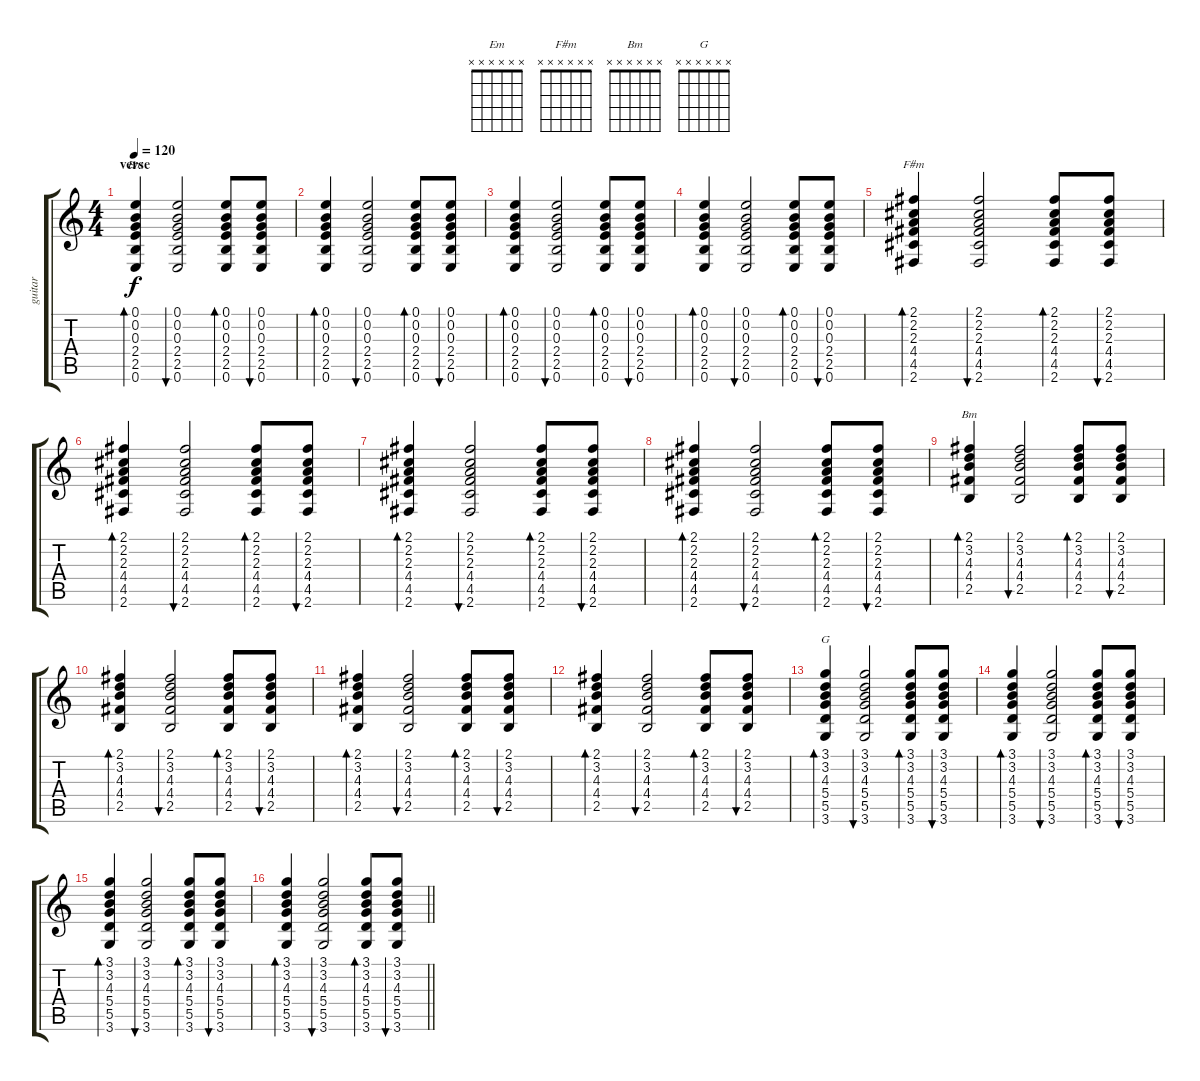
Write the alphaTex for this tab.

\track ("guitar" "guitar") {instrument acousticguitarsteel}
\staff {score tabs}
\tuning (E4 B3 G3 D3 A2 E2) {hide}
\chord ("Em" x x x x x x)
\chord ("F#m" x x x x x x)
\chord ("Bm" x x x x x x)
\chord ("G" x x x x x x)
\ts (4 4)
\section ("" "verse")
\tempo 120
\clef g2
\ks c
(0.1 0.2 0.3 2.4 2.5 0.6).4{bd 30 ch "Em" dy f} (0.1 0.2 0.3 2.4 2.5 0.6).2{bu 30} (0.1 0.2 0.3 2.4 2.5 0.6).8{bd 30} (0.1 0.2 0.3 2.4 2.5 0.6).8{bu 30} |
(0.1 0.2 0.3 2.4 2.5 0.6).4{bd 30} (0.1 0.2 0.3 2.4 2.5 0.6).2{bu 30} (0.1 0.2 0.3 2.4 2.5 0.6).8{bd 30} (0.1 0.2 0.3 2.4 2.5 0.6).8{bu 30} |
(0.1 0.2 0.3 2.4 2.5 0.6).4{bd 30} (0.1 0.2 0.3 2.4 2.5 0.6).2{bu 30} (0.1 0.2 0.3 2.4 2.5 0.6).8{bd 30} (0.1 0.2 0.3 2.4 2.5 0.6).8{bu 30} |
(0.1 0.2 0.3 2.4 2.5 0.6).4{bd 30} (0.1 0.2 0.3 2.4 2.5 0.6).2{bu 30} (0.1 0.2 0.3 2.4 2.5 0.6).8{bd 30} (0.1 0.2 0.3 2.4 2.5 0.6).8{bu 30} |
(2.1 2.2 2.3 4.4 4.5 2.6).4{bd 30 ch "F#m"} (2.1 2.2 2.3 4.4 4.5 2.6).2{bu 30} (2.1 2.2 2.3 4.4 4.5 2.6).8{bd 30} (2.1 2.2 2.3 4.4 4.5 2.6).8{bu 30} |
(2.1 2.2 2.3 4.4 4.5 2.6).4{bd 30} (2.1 2.2 2.3 4.4 4.5 2.6).2{bu 30} (2.1 2.2 2.3 4.4 4.5 2.6).8{bd 30} (2.1 2.2 2.3 4.4 4.5 2.6).8{bu 30} |
(2.1 2.2 2.3 4.4 4.5 2.6).4{bd 30} (2.1 2.2 2.3 4.4 4.5 2.6).2{bu 30} (2.1 2.2 2.3 4.4 4.5 2.6).8{bd 30} (2.1 2.2 2.3 4.4 4.5 2.6).8{bu 30} |
(2.1 2.2 2.3 4.4 4.5 2.6).4{bd 30} (2.1 2.2 2.3 4.4 4.5 2.6).2{bu 30} (2.1 2.2 2.3 4.4 4.5 2.6).8{bd 30} (2.1 2.2 2.3 4.4 4.5 2.6).8{bu 30} |
(2.1 3.2 4.3 4.4 2.5).4{bd 30 ch "Bm"} (2.1 3.2 4.3 4.4 2.5).2{bu 30} (2.1 3.2 4.3 4.4 2.5).8{bd 30} (2.1 3.2 4.3 4.4 2.5).8{bu 30} |
(2.1 3.2 4.3 4.4 2.5).4{bd 30} (2.1 3.2 4.3 4.4 2.5).2{bu 30} (2.1 3.2 4.3 4.4 2.5).8{bd 30} (2.1 3.2 4.3 4.4 2.5).8{bu 30} |
(2.1 3.2 4.3 4.4 2.5).4{bd 30} (2.1 3.2 4.3 4.4 2.5).2{bu 30} (2.1 3.2 4.3 4.4 2.5).8{bd 30} (2.1 3.2 4.3 4.4 2.5).8{bu 30} |
(2.1 3.2 4.3 4.4 2.5).4{bd 30} (2.1 3.2 4.3 4.4 2.5).2{bu 30} (2.1 3.2 4.3 4.4 2.5).8{bd 30} (2.1 3.2 4.3 4.4 2.5).8{bu 30} |
(3.1 3.2 4.3 5.4 5.5 3.6).4{bd 30 ch "G"} (3.1 3.2 4.3 5.4 5.5 3.6).2{bu 30} (3.1 3.2 4.3 5.4 5.5 3.6).8{bd 30} (3.1 3.2 4.3 5.4 5.5 3.6).8{bu 30} |
(3.1 3.2 4.3 5.4 5.5 3.6).4{bd 30} (3.1 3.2 4.3 5.4 5.5 3.6).2{bu 30} (3.1 3.2 4.3 5.4 5.5 3.6).8{bd 30} (3.1 3.2 4.3 5.4 5.5 3.6).8{bu 30} |
(3.1 3.2 4.3 5.4 5.5 3.6).4{bd 30} (3.1 3.2 4.3 5.4 5.5 3.6).2{bu 30} (3.1 3.2 4.3 5.4 5.5 3.6).8{bd 30} (3.1 3.2 4.3 5.4 5.5 3.6).8{bu 30} |
\barLineRight lightlight
(3.1 3.2 4.3 5.4 5.5 3.6).4{bd 30} (3.1 3.2 4.3 5.4 5.5 3.6).2{bu 30} (3.1 3.2 4.3 5.4 5.5 3.6).8{bd 30} (3.1 3.2 4.3 5.4 5.5 3.6).8{bu 30}
